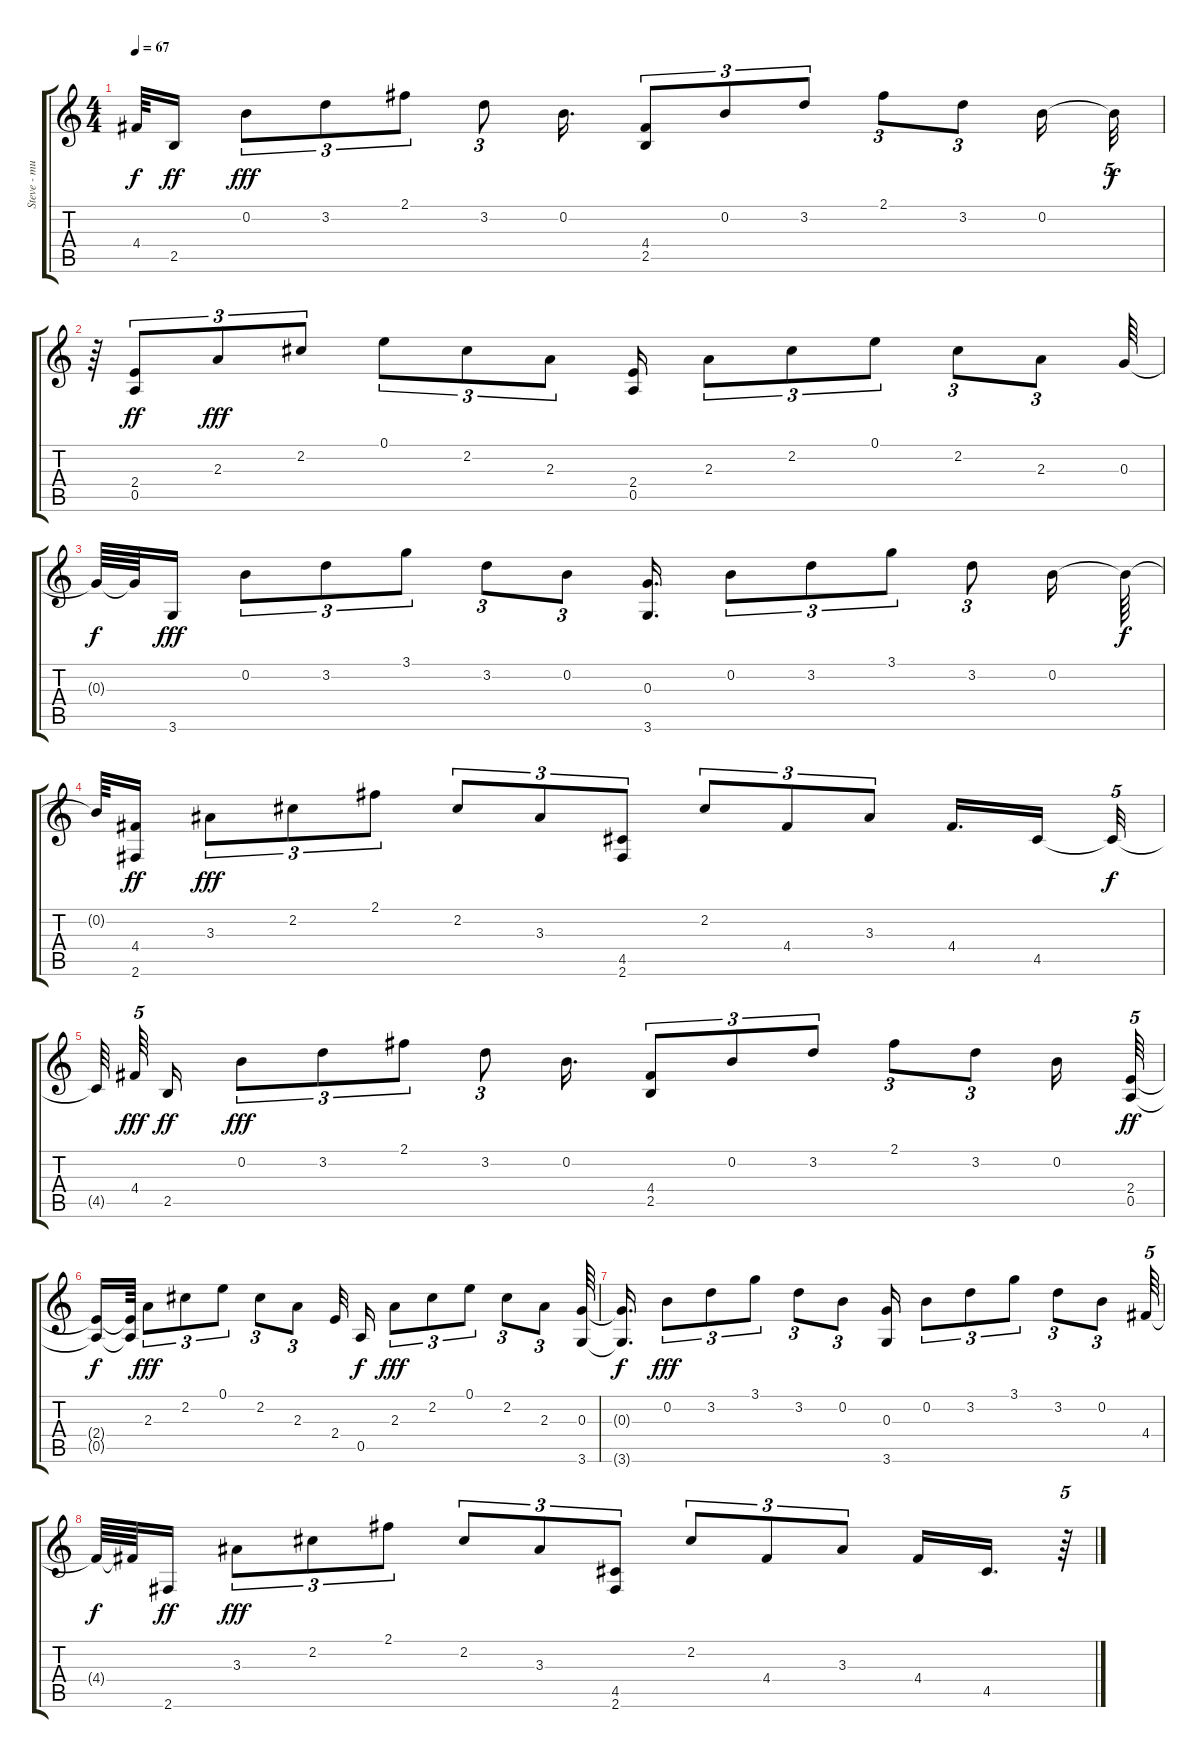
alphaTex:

\track ("Steve - mute/clean guitar" "Steve - mu") {instrument electricbasspick}
\staff {score tabs}
\tuning (E4 B3 G3 D3 A2 E2) {hide}
\ts (4 4)
\tempo 67
\clef g2
\ks c
4.4{t}.64{dy f} 2.5.16{dy ff} 0.2.8{tu (3 2) dy fff} 3.2.8{tu (3 2)} 2.1.8{tu (3 2)} 3.2.8{tu (3 2)} 0.2.16{d} (4.4 2.5).8{tu (3 2)} 0.2.8{tu (3 2)} 3.2.8{tu (3 2)} 2.1.8{tu (3 2)} 3.2.8{tu (3 2)} 0.2.16 0.2{t}.32{tu (5 4) dy f} |
r.64 (2.4 0.5).8{tu (3 2) dy ff} 2.3.8{tu (3 2) dy fff} 2.2.8{tu (3 2)} 0.1.8{tu (3 2)} 2.2.8{tu (3 2)} 2.3.8{tu (3 2)} (2.4 0.5).16 2.3.8{tu (3 2)} 2.2.8{tu (3 2)} 0.1.8{tu (3 2)} 2.2.8{tu (3 2)} 2.3.8{tu (3 2)} 0.3.64 |
0.3{t}.64{dy f} 0.3{t}.64 3.6.16{dy fff} 0.2.8{tu (3 2)} 3.2.8{tu (3 2)} 3.1.8{tu (3 2)} 3.2.8{tu (3 2)} 0.2.8{tu (3 2)} (0.3 3.6).16{d} 0.2.8{tu (3 2)} 3.2.8{tu (3 2)} 3.1.8{tu (3 2)} 3.2.8{tu (3 2)} 0.2.16 0.2{t}.64{dy f} |
0.2{t}.64 (4.4 2.6).16{dy ff} 3.3.8{tu (3 2) dy fff} 2.2.8{tu (3 2)} 2.1.8{tu (3 2)} 2.2.8{tu (3 2)} 3.3.8{tu (3 2)} (4.5 2.6).8{tu (3 2)} 2.2.8{tu (3 2)} 4.4.8{tu (3 2)} 3.3.8{tu (3 2)} 4.4.16{d} 4.5.16{beam splitsecondary} 4.5{t}.32{tu (5 4) dy f} |
4.5{t}.64{beam splitsecondary} 4.4.64{tu (5 4) dy fff beam splitsecondary} 2.5.16{dy ff} 0.2.8{tu (3 2) dy fff} 3.2.8{tu (3 2)} 2.1.8{tu (3 2)} 3.2.8{tu (3 2)} 0.2.16{d} (4.4 2.5).8{tu (3 2)} 0.2.8{tu (3 2)} 3.2.8{tu (3 2)} 2.1.8{tu (3 2)} 3.2.8{tu (3 2)} 0.2.16 (2.4 0.5).64{tu (5 4) dy ff} |
(2.4{t} 0.5{t}).16{dy f} (2.4{t} 0.5{t}).64 2.3.8{tu (3 2) dy fff} 2.2.8{tu (3 2)} 0.1.8{tu (3 2)} 2.2.8{tu (3 2)} 2.3.8{tu (3 2)} 2.4.32 0.5.16{dy f} 2.3.8{tu (3 2) dy fff} 2.2.8{tu (3 2)} 0.1.8{tu (3 2)} 2.2.8{tu (3 2)} 2.3.8{tu (3 2)} (0.3 3.6).64 |
(0.3{t} 3.6{t}).16{d dy f} 0.2.8{tu (3 2) dy fff} 3.2.8{tu (3 2)} 3.1.8{tu (3 2)} 3.2.8{tu (3 2)} 0.2.8{tu (3 2)} (0.3 3.6).16 0.2.8{tu (3 2)} 3.2.8{tu (3 2)} 3.1.8{tu (3 2)} 3.2.8{tu (3 2)} 0.2.8{tu (3 2)} 4.4.64{tu (5 4)} |
4.4{t}.64{dy f} 4.4{t}.64 2.6.16{dy ff} 3.3.8{tu (3 2) dy fff} 2.2.8{tu (3 2)} 2.1.8{tu (3 2)} 2.2.8{tu (3 2)} 3.3.8{tu (3 2)} (4.5 2.6).8{tu (3 2)} 2.2.8{tu (3 2)} 4.4.8{tu (3 2)} 3.3.8{tu (3 2)} 4.4.16 4.5.16{d} r.64{tu (5 4)}
